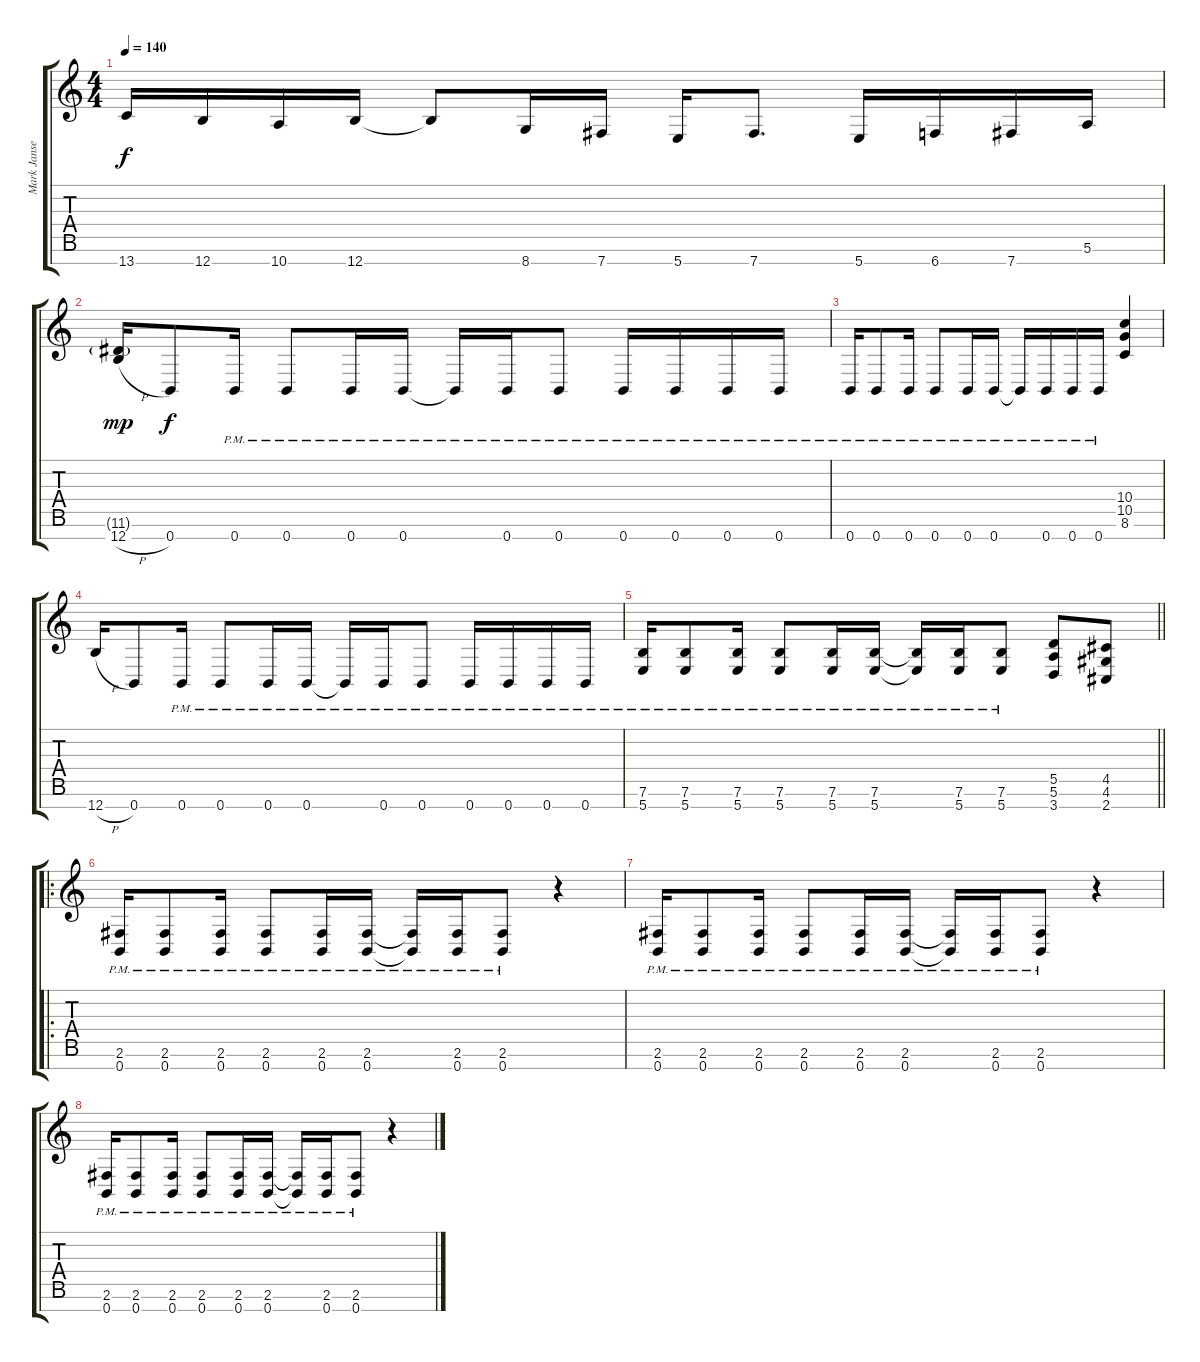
\track ("Mark Jansen" "Mark Janse") {instrument overdrivenguitar}
\staff {score tabs}
\tuning (E4 B3 G3 D3 A2 E2 B1) {hide}
\ts (4 4)
\tempo 140
\clef g2
\ks c
13.7.16{dy f} 12.7.16 10.7.16 12.7.16 12.7{t}.8 8.7.16 7.7.16 5.7.16 7.7.8{d} 5.7.16 6.7.16 7.7.16 5.6.16 |
(11.6{g} 12.7{h}).16{dy mp} 0.7.8{dy f} 0.7{pm}.16 0.7{pm}.8 0.7{pm}.16 0.7{pm}.16 0.7{pm t}.16 0.7{pm}.16 0.7{pm}.8 0.7{pm}.16 0.7{pm}.16 0.7{pm}.16 0.7{pm}.16 |
0.7{pm}.16 0.7{pm}.8 0.7{pm}.16 0.7{pm}.8 0.7{pm}.16 0.7{pm}.16 0.7{pm t}.16 0.7{pm}.16 0.7{pm}.16 0.7{pm}.16 (10.4 10.5 8.6).4 |
12.7{h}.16 0.7.8 0.7{pm}.16 0.7{pm}.8 0.7{pm}.16 0.7{pm}.16 0.7{pm t}.16 0.7{pm}.16 0.7{pm}.8 0.7{pm}.16 0.7{pm}.16 0.7{pm}.16 0.7{pm}.16 |
\barLineRight lightlight
(7.6{pm} 5.7{pm}).16 (7.6{pm} 5.7{pm}).8 (7.6{pm} 5.7{pm}).16 (7.6{pm} 5.7{pm}).8 (7.6{pm} 5.7{pm}).16 (7.6{pm} 5.7{pm}).16 (7.6{pm t} 5.7{pm t}).16 (7.6{pm} 5.7{pm}).16 (7.6{pm} 5.7{pm}).8 (5.5 5.6 3.7).8 (4.5 4.6 2.7).8 |
\ro
(2.6{pm} 0.7{pm}).16 (2.6{pm} 0.7{pm}).8 (2.6{pm} 0.7{pm}).16 (2.6{pm} 0.7{pm}).8 (2.6{pm} 0.7{pm}).16 (2.6{pm} 0.7{pm}).16 (2.6{pm t} 0.7{pm t}).16 (2.6{pm} 0.7{pm}).16 (2.6{pm} 0.7{pm}).8 r.4 |
(2.6{pm} 0.7{pm}).16 (2.6{pm} 0.7{pm}).8 (2.6{pm} 0.7{pm}).16 (2.6{pm} 0.7{pm}).8 (2.6{pm} 0.7{pm}).16 (2.6{pm} 0.7{pm}).16 (2.6{pm t} 0.7{pm t}).16 (2.6{pm} 0.7{pm}).16 (2.6{pm} 0.7{pm}).8 r.4 |
(2.6{pm} 0.7{pm}).16 (2.6{pm} 0.7{pm}).8 (2.6{pm} 0.7{pm}).16 (2.6{pm} 0.7{pm}).8 (2.6{pm} 0.7{pm}).16 (2.6{pm} 0.7{pm}).16 (2.6{pm t} 0.7{pm t}).16 (2.6{pm} 0.7{pm}).16 (2.6{pm} 0.7{pm}).8 r.4
